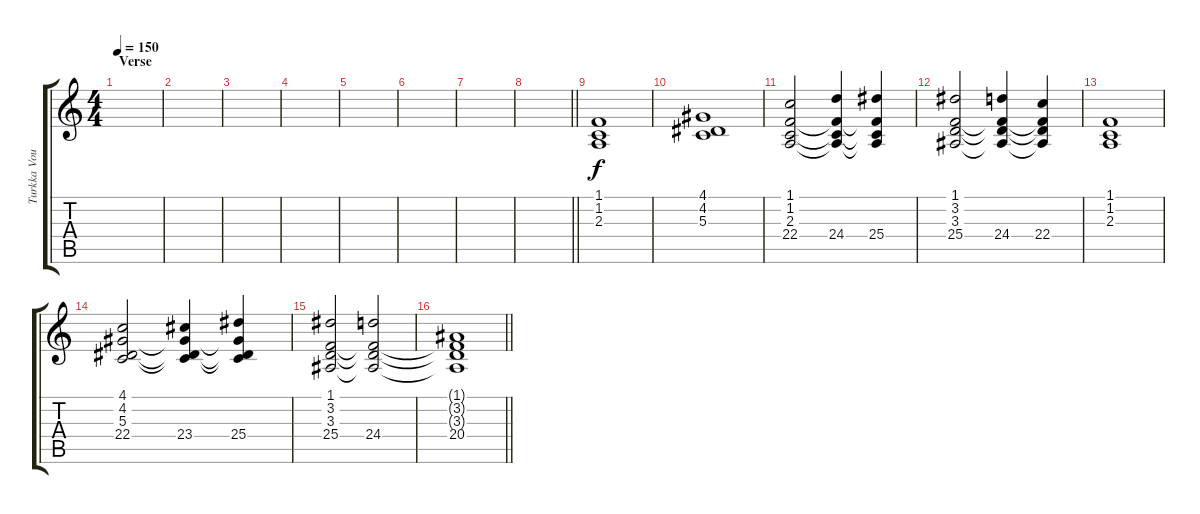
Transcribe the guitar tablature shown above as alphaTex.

\track ("Turkka Vourinen" "Turkka Vou") {instrument stringensemble1}
\staff {score tabs}
\tuning (E4 B3 G3 D3 A2 E2) {hide}
\ts (4 4)
\section ("" "Verse")
\tempo 150
\clef g2
\ks c
|
|
|
|
|
|
|
\barLineRight lightlight
|
\section ("" "")
(1.1 1.2 2.3).1{volume 12} |
(4.1 4.2 5.3).1 |
(1.1 1.2 2.3 22.4).2 (1.1{t} 1.2{t} 2.3{t} 24.4).4 (1.1{t} 1.2{t} 2.3{t} 25.4).4 |
(1.1 3.2 3.3 25.4).2 (1.1{t} 3.2{t} 3.3{t} 24.4).4 (1.1{t} 3.2{t} 3.3{t} 22.4).4 |
(1.1 1.2 2.3).1 |
(4.1 4.2 5.3 22.4).2 (4.1{t} 4.2{t} 5.3{t} 23.4).4 (4.1{t} 4.2{t} 5.3{t} 25.4).4 |
(1.1 3.2 3.3 25.4).2 (1.1{t} 3.2{t} 3.3{t} 24.4).2 |
\barLineRight lightlight
(1.1{t} 3.2{t} 3.3{t} 20.4).1
